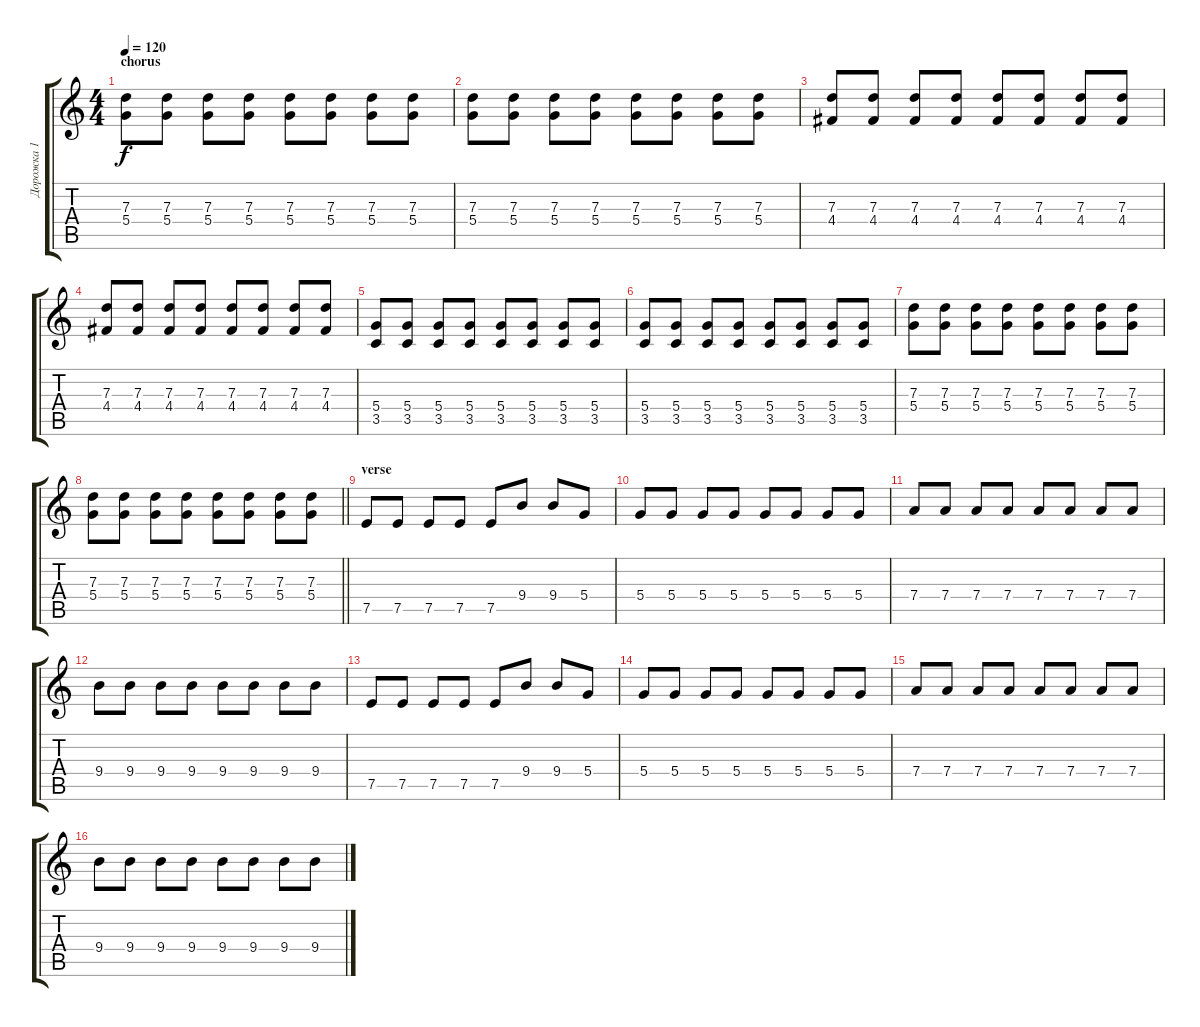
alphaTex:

\track ("Дорожка 1" "Дорожка 1") {instrument distortionguitar}
\staff {score tabs}
\tuning (E4 B3 G3 D3 A2 E2) {hide}
\ts (4 4)
\section ("" "chorus")
\tempo 120
\clef g2
\ks c
(7.3 5.4).8{dy f} (7.3 5.4).8 (7.3 5.4).8 (7.3 5.4).8 (7.3 5.4).8 (7.3 5.4).8 (7.3 5.4).8 (7.3 5.4).8 |
(7.3 5.4).8 (7.3 5.4).8 (7.3 5.4).8 (7.3 5.4).8 (7.3 5.4).8 (7.3 5.4).8 (7.3 5.4).8 (7.3 5.4).8 |
(7.3 4.4).8 (7.3 4.4).8 (7.3 4.4).8 (7.3 4.4).8 (7.3 4.4).8 (7.3 4.4).8 (7.3 4.4).8 (7.3 4.4).8 |
(7.3 4.4).8 (7.3 4.4).8 (7.3 4.4).8 (7.3 4.4).8 (7.3 4.4).8 (7.3 4.4).8 (7.3 4.4).8 (7.3 4.4).8 |
(5.4 3.5).8 (5.4 3.5).8 (5.4 3.5).8 (5.4 3.5).8 (5.4 3.5).8 (5.4 3.5).8 (5.4 3.5).8 (5.4 3.5).8 |
(5.4 3.5).8 (5.4 3.5).8 (5.4 3.5).8 (5.4 3.5).8 (5.4 3.5).8 (5.4 3.5).8 (5.4 3.5).8 (5.4 3.5).8 |
(7.3 5.4).8 (7.3 5.4).8 (7.3 5.4).8 (7.3 5.4).8 (7.3 5.4).8 (7.3 5.4).8 (7.3 5.4).8 (7.3 5.4).8 |
\barLineRight lightlight
(7.3 5.4).8 (7.3 5.4).8 (7.3 5.4).8 (7.3 5.4).8 (7.3 5.4).8 (7.3 5.4).8 (7.3 5.4).8 (7.3 5.4).8 |
\section ("" "verse")
7.5.8 7.5.8 7.5.8 7.5.8 7.5.8 9.4.8 9.4.8 5.4.8 |
5.4.8 5.4.8 5.4.8 5.4.8 5.4.8 5.4.8 5.4.8 5.4.8 |
7.4.8 7.4.8 7.4.8 7.4.8 7.4.8 7.4.8 7.4.8 7.4.8 |
9.4.8 9.4.8 9.4.8 9.4.8 9.4.8 9.4.8 9.4.8 9.4.8 |
7.5.8 7.5.8 7.5.8 7.5.8 7.5.8 9.4.8 9.4.8 5.4.8 |
5.4.8 5.4.8 5.4.8 5.4.8 5.4.8 5.4.8 5.4.8 5.4.8 |
7.4.8 7.4.8 7.4.8 7.4.8 7.4.8 7.4.8 7.4.8 7.4.8 |
9.4.8 9.4.8 9.4.8 9.4.8 9.4.8 9.4.8 9.4.8 9.4.8
